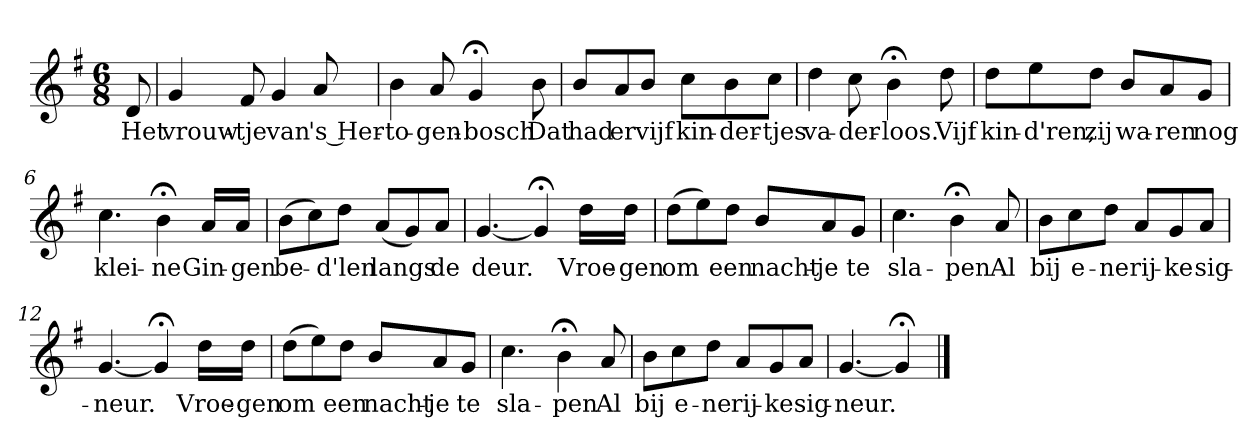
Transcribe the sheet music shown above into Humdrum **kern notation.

**kern	**text
*part1	*part1
*staff1	*staff1
*k[f#]	*
*G:	*
*M6/8	*
*MM120	*
=	=
8d	Het
=1	=1
4g	vrouw-
8f#	-tje
4g	van
8a	's Her-
=2	=2
4b	-to-
8a	-gen-
4g;<	-bosch
8b	Dat
=3	=3
8bL	had
8a	er
8bJ	vijf
8ccL	kin-
8b	-der-
8ccJ	-tjes
=4	=4
4dd	va-
8cc	-der-
4b;<	-loos.
8dd	Vijf
=5	=5
8ddL	kin-
8ee	-d'ren,
8ddJ	zij
8bL	wa-
8a	-ren
8gJ	nog
=6	=6
4.cc	klei-
4b;<	-ne
16aLL	Gin-
16aJJ	-gen
=7	=7
(8bL	be-
8cc)	.
8ddJ	-d'len
(8aL	langs
8g)	.
8aJ	de
=8	=8
[4.g	deur.
4g;<]	.
16ddLL	Vroe-
16ddJJ	-gen
=9	=9
(8ddL	om
8ee)	.
8ddJ	een
8bL	nacht-
8a	-je
8gJ	te
=10	=10
4.cc	sla-
4b;<	-pen
8a	Al
=11	=11
8bL	bij
8cc	e-
8ddJ	-ne
8aL	rij-
8g	-ke
8aJ	sig-
=12	=12
[4.g	-neur.
4g;<]	.
16ddLL	Vroe-
16ddJJ	-gen
=13	=13
(8ddL	om
8ee)	.
8ddJ	een
8bL	nacht-
8a	-je
8gJ	te
=14	=14
4.cc	sla-
4b;<	-pen
8a	Al
=15	=15
8bL	bij
8cc	e-
8ddJ	-ne
8aL	rij-
8g	-ke
8aJ	sig-
=16	=16
[4.g	-neur.
4g;<]	.
==	==
*-	*-
